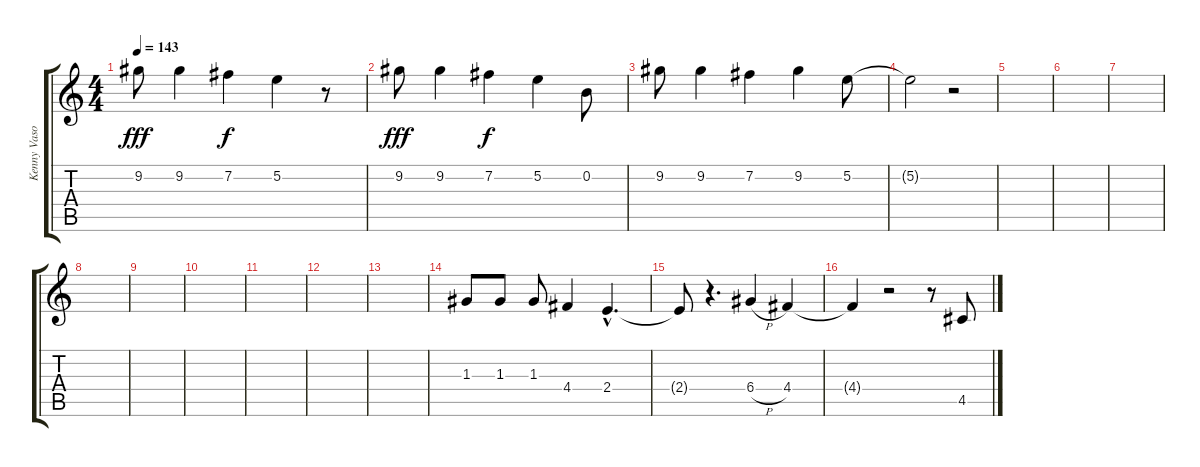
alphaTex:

\track ("Kenny Vasoli - Vocal" "Kenny Vaso") {instrument lead2sawtooth}
\staff {score tabs}
\tuning (E5 B4 G4 D4 A3 E3) {hide}
\ts (4 4)
\tempo 143
\clef g2
\ks c
9.2.8{dy fff} 9.2.4 7.2.4{dy f} 5.2.4 r.8 |
9.2.8{dy fff} 9.2.4 7.2.4{dy f} 5.2.4 0.2.8 |
9.2.8 9.2.4 7.2.4 9.2.4 5.2.8 |
5.2{t}.2 r.2 |
|
|
|
|
|
|
|
|
|
1.3.8 1.3.8 1.3.8 4.4.4 2.4{hac}.4{d} |
2.4{t}.8 r.4{d} 6.4{h}.4 4.4.4 |
4.4{t}.4 r.2 r.8 4.5.8
